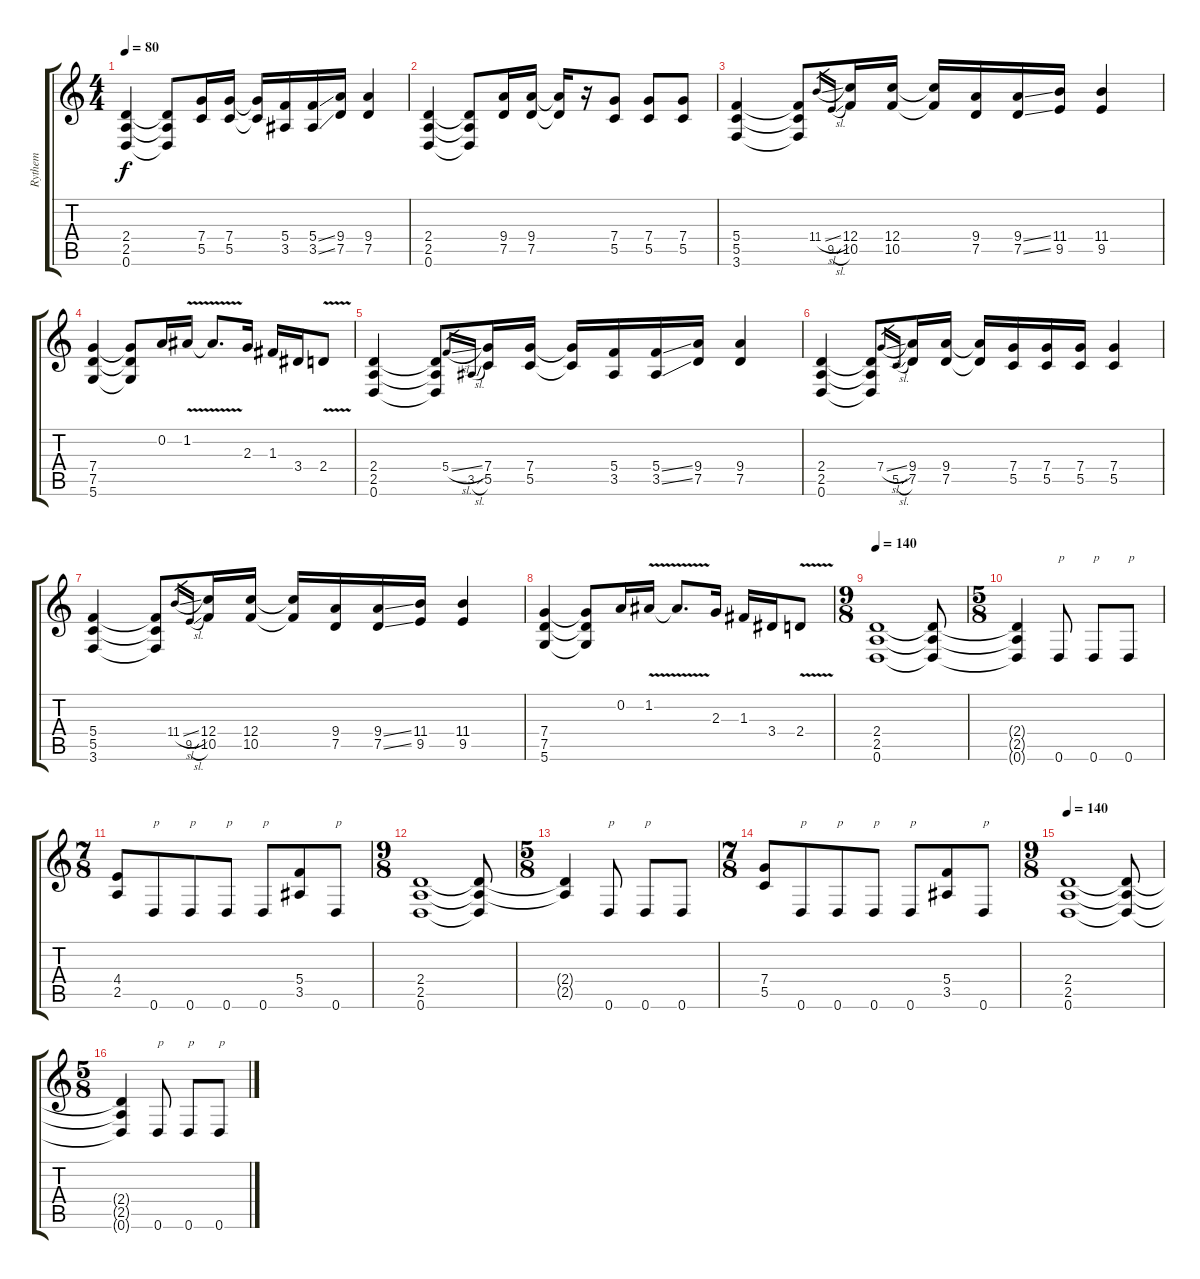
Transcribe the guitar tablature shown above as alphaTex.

\track ("Rythem" "Rythem") {instrument distortionguitar}
\staff {score tabs}
\tuning (D4 A3 F3 C3 G2 D2) {hide}
\ts (4 4)
\tempo 80
\clef g2
\ks c
(2.4 2.5 0.6).4{dy f instrument distortionguitar} (2.4{t} 2.5{t} 0.6{t}).8 (7.4 5.5).16 (7.4 5.5).16 (7.4{t} 5.5{t}).16 (5.4 3.5).16 (5.4{ss} 3.5{ss}).16 (9.4 7.5).16 (9.4 7.5).4 |
(2.4 2.5 0.6).4 (2.4{t} 2.5{t} 0.6{t}).8 (9.4 7.5).16 (9.4 7.5).16 (9.4{t} 7.5{t}).16 r.16 (7.4 5.5).8 (7.4 5.5).8 (7.4 5.5).8 |
(5.4 5.5 3.6).4 (5.4{t} 5.5{t} 3.6{t}).8 11.4{sl}.16{gr} 9.5{sl}.16{gr} (12.4 10.5).16 (12.4 10.5).16 (12.4{t} 10.5{t}).16 (9.4 7.5).16 (9.4{ss} 7.5{ss}).16 (11.4 9.5).16 (11.4 9.5).4 |
(7.4 7.5 5.6).4 (7.4{t} 7.5{t} 5.6{t}).8 0.2.16 1.2{v}.16 1.2{t}.8{d} 2.3.16 1.3.16 3.4.16 2.4{v}.8 |
(2.4 2.5 0.6).4 (2.4{t} 2.5{t} 0.6{t}).8 5.4{sl}.16{gr} 3.5{sl}.16{gr} (7.4 5.5).16 (7.4 5.5).16 (7.4{t} 5.5{t}).16 (5.4 3.5).16 (5.4{ss} 3.5{ss}).16 (9.4 7.5).16 (9.4 7.5).4 |
(2.4 2.5 0.6).4 (2.4{t} 2.5{t} 0.6{t}).8 7.4{sl}.16{gr} 5.5{sl}.16{gr} (9.4 7.5).16 (9.4 7.5).16 (9.4{t} 7.5{t}).16 (7.4 5.5).16 (7.4 5.5).16 (7.4 5.5).16 (7.4 5.5).4 |
(5.4 5.5 3.6).4 (5.4{t} 5.5{t} 3.6{t}).8 11.4{sl}.16{gr} 9.5{sl}.16{gr} (12.4 10.5).16 (12.4 10.5).16 (12.4{t} 10.5{t}).16 (9.4 7.5).16 (9.4{ss} 7.5{ss}).16 (11.4 9.5).16 (11.4 9.5).4 |
(7.4 7.5 5.6).4 (7.4{t} 7.5{t} 5.6{t}).8 0.2.16 1.2{v}.16 1.2{t}.8{d} 2.3.16 1.3.16 3.4.16 2.4{v}.8 |
\ts (9 8)
\tempo 140
(2.4 2.5 0.6).1 (2.4{t} 2.5{t} 0.6{t}).8 |
\ts (5 8)
(2.4{t} 2.5{t} 0.6{t}).4 0.6.8{txt "p"} 0.6.8{txt "p"} 0.6.8{txt "p"} |
\ts (7 8)
(4.4 2.5).8 0.6.8{txt "p"} 0.6.8{txt "p"} 0.6.8{txt "p"} 0.6.8{txt "p"} (5.4 3.5).8 0.6.8{txt "p"} |
\ts (9 8)
(2.4 2.5 0.6).1 (2.4{t} 2.5{t} 0.6{t}).8 |
\ts (5 8)
(2.4{t} 2.5{t}).4 0.6.8{txt "p"} 0.6.8{txt "p"} 0.6.8 |
\ts (7 8)
(7.4 5.5).8 0.6.8{txt "p"} 0.6.8{txt "p"} 0.6.8{txt "p"} 0.6.8{txt "p"} (5.4 3.5).8 0.6.8{txt "p"} |
\ts (9 8)
\tempo 140
(2.4 2.5 0.6).1 (2.4{t} 2.5{t} 0.6{t}).8 |
\ts (5 8)
(2.4{t} 2.5{t} 0.6{t}).4 0.6.8{txt "p"} 0.6.8{txt "p"} 0.6.8{txt "p"}
